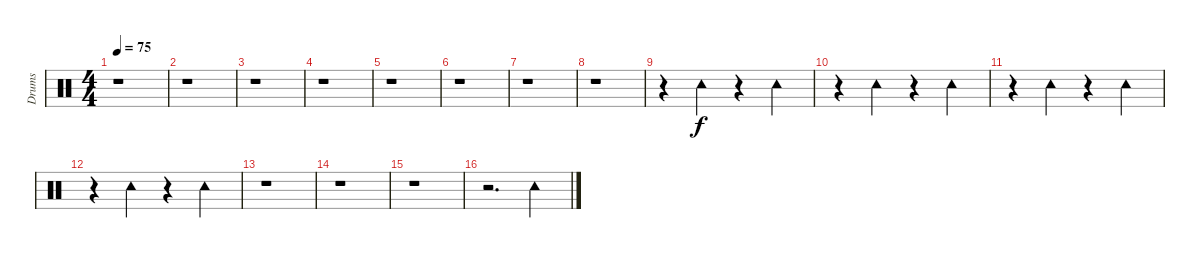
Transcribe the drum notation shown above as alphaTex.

\track ("Drums" "Drums") {instrument percussion}
\staff {score}
\articulation defaults
\ts (4 4)
\tempo 75
\clef neutral
\ks c
r.1{dy mp} |
r.1 |
r.1 |
r.1 |
r.1 |
r.1 |
r.1 |
r.1 |
r.4 "Tambourine (hit)".4{dy f} r.4 "Tambourine (hit)".4 |
r.4 "Tambourine (hit)".4 r.4 "Tambourine (hit)".4 |
r.4 "Tambourine (hit)".4 r.4 "Tambourine (hit)".4 |
r.4 "Tambourine (hit)".4 r.4 "Tambourine (hit)".4 |
r.1 |
r.1 |
r.1 |
r.2{d} "Tambourine (hit)".4
